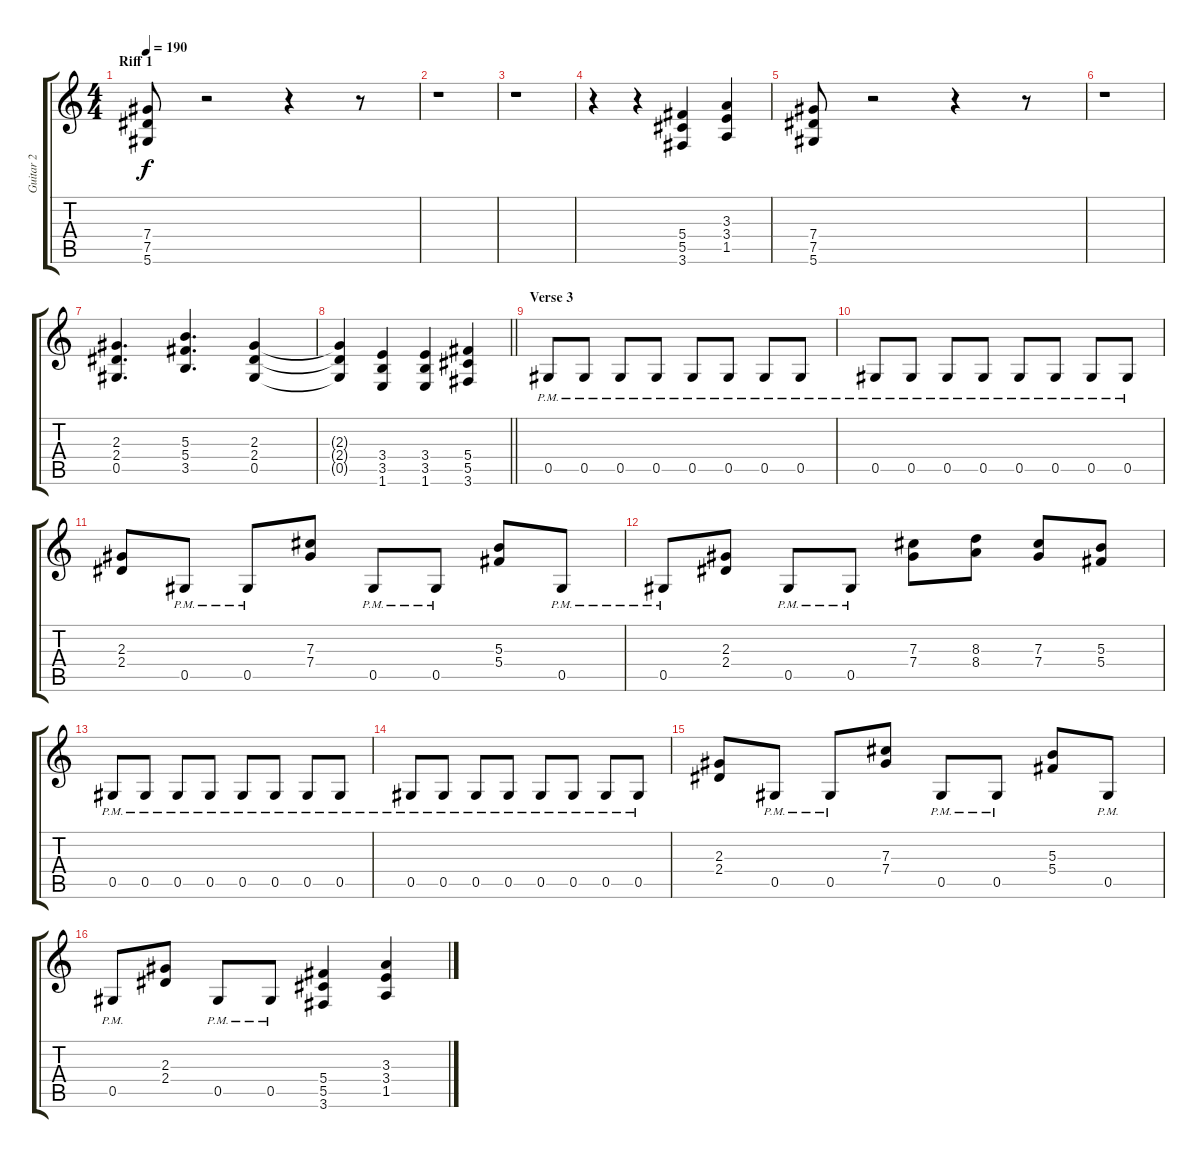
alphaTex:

\track ("Guitar 2" "Guitar 2") {instrument distortionguitar}
\staff {score tabs}
\tuning (Eb4 Bb3 Gb3 Db3 Ab2 Eb2) {hide}
\ts (4 4)
\section ("" "Riff 1")
\tempo 190
\clef g2
\ks c
(7.4 7.5 5.6).8{dy f} r.2 r.4 r.8 |
r.1 |
r.1 |
r.4 r.4 (5.4 5.5 3.6).4 (3.3 3.4 1.5).4 |
(7.4 7.5 5.6).8 r.2 r.4 r.8 |
r.1 |
(2.3 2.4 0.5).4{d} (5.3 5.4 3.5).4{d} (2.3 2.4 0.5).4 |
\barLineRight lightlight
(2.3{t} 2.4{t} 0.5{t}).4 (3.4 3.5 1.6).4 (3.4 3.5 1.6).4 (5.4 5.5 3.6).4 |
\section ("" "Verse 3")
0.5{pm}.8 0.5{pm}.8 0.5{pm}.8 0.5{pm}.8 0.5{pm}.8 0.5{pm}.8 0.5{pm}.8 0.5{pm}.8 |
0.5{pm}.8 0.5{pm}.8 0.5{pm}.8 0.5{pm}.8 0.5{pm}.8 0.5{pm}.8 0.5{pm}.8 0.5{pm}.8 |
(2.3 2.4).8 0.5{pm}.8 0.5{pm}.8 (7.3 7.4).8 0.5{pm}.8 0.5{pm}.8 (5.3 5.4).8 0.5{pm}.8 |
0.5{pm}.8 (2.3 2.4).8 0.5{pm}.8 0.5{pm}.8 (7.3 7.4).8 (8.3 8.4).8 (7.3 7.4).8 (5.3 5.4).8 |
0.5{pm}.8 0.5{pm}.8 0.5{pm}.8 0.5{pm}.8 0.5{pm}.8 0.5{pm}.8 0.5{pm}.8 0.5{pm}.8 |
0.5{pm}.8 0.5{pm}.8 0.5{pm}.8 0.5{pm}.8 0.5{pm}.8 0.5{pm}.8 0.5{pm}.8 0.5{pm}.8 |
(2.3 2.4).8 0.5{pm}.8 0.5{pm}.8 (7.3 7.4).8 0.5{pm}.8 0.5{pm}.8 (5.3 5.4).8 0.5{pm}.8 |
0.5{pm}.8 (2.3 2.4).8 0.5{pm}.8 0.5{pm}.8 (5.4 5.5 3.6).4 (3.3 3.4 1.5).4
